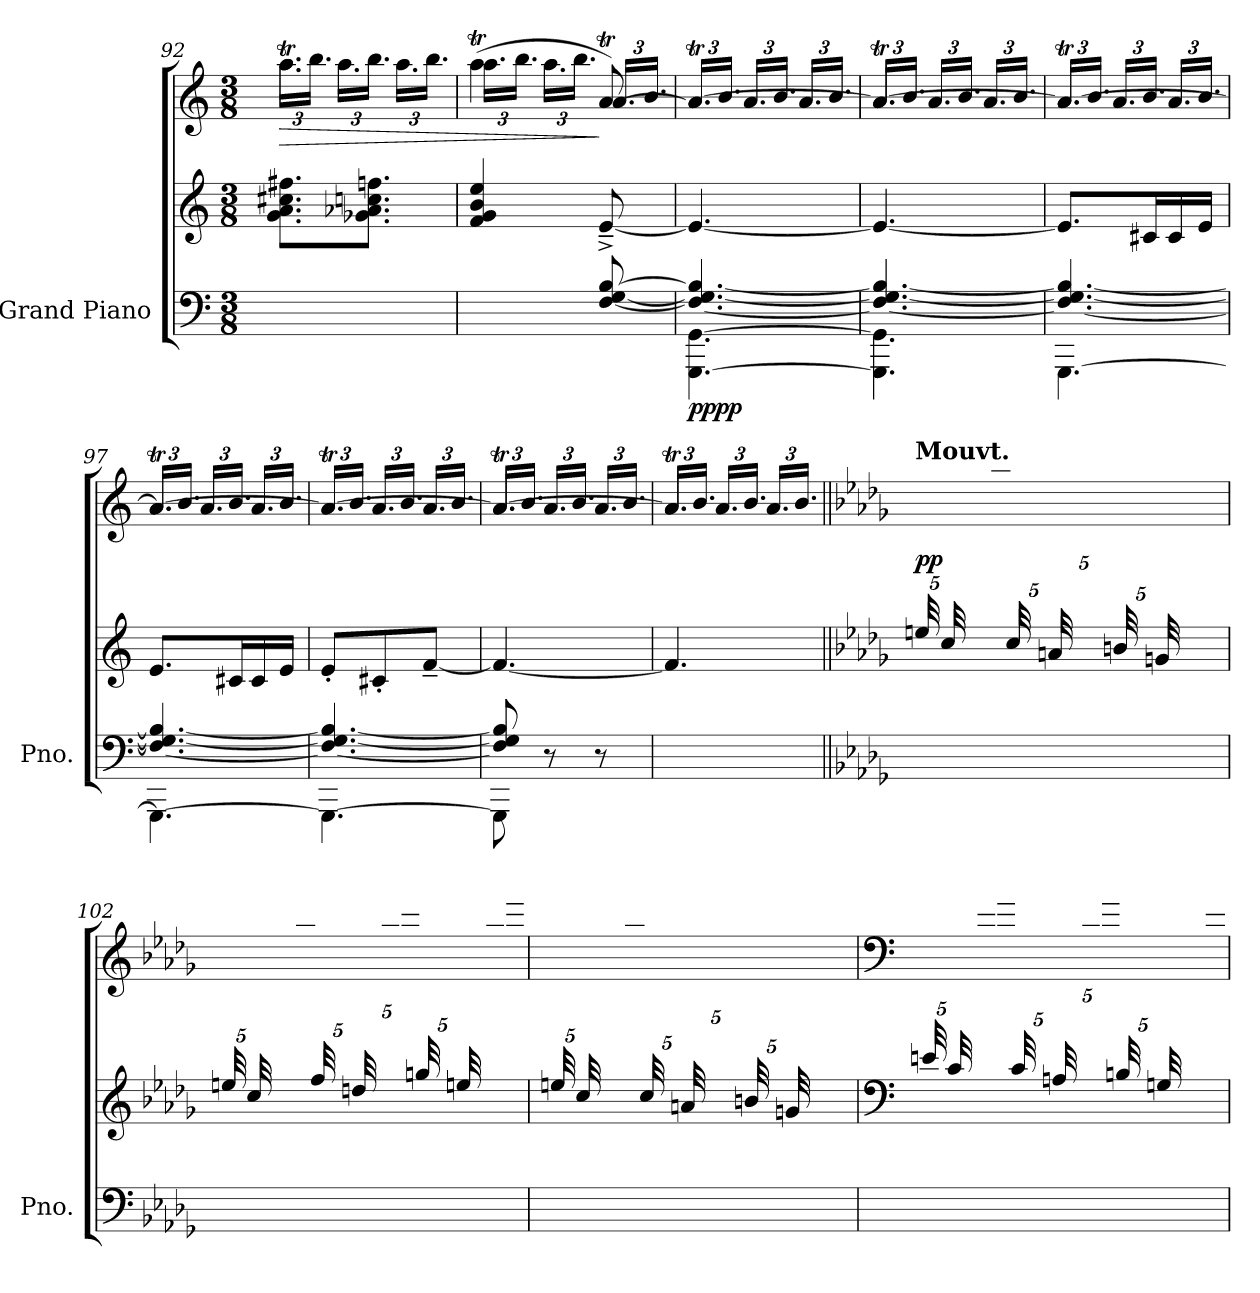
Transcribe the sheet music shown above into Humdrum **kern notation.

**kern	**kern	**kern	**dynam
*part1	*part1	*part1	*part1
*staff3	*staff2	*staff1	*staff1/2/3
*I"Grand Piano	*	*	*
*I'Pno.	*	*	*
*clefF4	*clefG2	*clefG2	*
*k[]	*k[]	*k[]	*
*M3/8	*M3/8	*M3/8	*
=92	=92	=92	=92
!	!	!	!LO:HP:b
*	*	*^	*
!	!	!	!	!LO:DY:n=1:b
!	!	!	!	!LO:DY:n=2:b
8.ryy	8.g\ 8.a\ 8.cc#X\ 8.ff#X\L	4.aaT\	24.aa!\L	> other-dynamics p
.	.	.	24.bb!\J	.
.	.	.	24.aa!\L	.
8.ryy	8.g-X\ 8.a-X\ 8.ccn\ 8.ffn\J	.	24.bb!\J	.
.	.	.	24.aa!\L	.
.	.	.	24.bbTTT!\J	.
=93	=93	=93	=93	=93
4ryy	4f/ 4g/ 4b/ 4ee/	(>4aaT\	24.aa!\L	.
.	.	.	24.bb!\J	.
.	.	.	24.aa!\L	.
.	.	.	24.bbTTT!\J	.
!	!	!	!	!LO:DY:n=1:b
[8F/ [8G/ [8B/	[8e~>^>/	[8aT/)	24.a!/L	] other-dynamics
.	.	.	24.bTTT!/J	.
!!LO:LB:g=z	!!
=94	=94	=94	=94	=94
*^	*	*	*	*
!	!	!	!	!	!LO:DY:b=3
!	!	!	!	!	!LO:DY:n=1:b
[4.GGG\ [4.GG\	4.F/_ 4.G/_ 4.B/_	4.e/_	4.aT/_	24.a!/L	pp pp
.	.	.	.	24.b!/J	.
.	.	.	.	24.a!/L	.
.	.	.	.	24.b!/J	.
.	.	.	.	24.a!/L	.
.	.	.	.	24.bTTT!/J	.
=95	=95	=95	=95	=95	=95
4.GGG\] 4.GG\]	4.F/_ 4.G/_ 4.B/_	4.e/_	4.aT/_	24.a!/L	.
.	.	.	.	24.b!/J	.
.	.	.	.	24.a!/L	.
.	.	.	.	24.b!/J	.
.	.	.	.	24.a!/L	.
.	.	.	.	24.bTTT!/J	.
=96	=96	=96	=96	=96	=96
[4.GGG\	4.F/_ 4.G/_ 4.B/_	8.e/L]	4.aT/_	24.a!/L	.
.	.	.	.	24.b!/J	.
.	.	.	.	24.a!/L	.
.	.	16c#X/L	.	24.b!/J	.
.	.	16c#/	.	24.a!/L	.
.	.	16e/JJ	.	24.bTTT!/J	.
=97	=97	=97	=97	=97	=97
4.GGG\_	4.F/_ 4.G/_ 4.B/_	8.e/L	4.aT/_	24.a!/L	.
.	.	.	.	24.b!/J	.
.	.	.	.	24.a!/L	.
.	.	16c#X/L	.	24.b!/J	.
.	.	16c#/	.	24.a!/L	.
.	.	16e/JJ	.	24.bTTT!/J	.
=98	=98	=98	=98	=98	=98
4.GGG\_	4.F/_ 4.G/_ 4.B/_	8e'/L	4.aT/_	24.a!/L	.
.	.	.	.	24.b!/J	.
.	.	8c#X'/	.	24.a!/L	.
.	.	.	.	24.b!/J	.
.	.	[8f~/J	.	24.a!/L	.
.	.	.	.	24.bTTT!/J	.
=99	=99	=99	=99	=99	=99
8GGG\]	8F/] 8G/] 8B/]	4.f/_	4.aT/_	24.a!/L	.
.	.	.	.	24.b!/J	.
4ryy	8r	.	.	24.a!/L	.
.	.	.	.	24.b!/J	.
.	8r	.	.	24.a!/L	.
.	.	.	.	24.bTTT!/J	.
*v	*v	*	*	*	*
=100	=100	=100	=100	=100
4.ryy	4.f/]	4.aT/]	24.a!/L	.
.	.	.	24.b!/J	.
.	.	.	24.a!/L	.
.	.	.	24.b!/J	.
.	.	.	24.a!/L	.
.	.	.	24.bTTT!/J	.
!!LO:LB:g=z	!!
=101||	=101||	=101||	=101||	=101||
*k[b-e-a-d-g-]	*k[b-e-a-d-g-]	*k[b-e-a-d-g-]	*	*
*	*Xbrackettup	*	*	*
!	!	!LO:TX:a:B:t=Mouvt.	!	!
!	!	!	!	!LO:DY:a=2
4.ryy	(>40een/LLL	4.ryy	20ryy	pp
.	40cc/	.	.	.
.	20.ryy	.	40a-\	.
.	.	.	40ee-X\	.
.	.	.	40aa-\JJJ)	.
.	(>40cc/LLL	.	20ryy	.
.	40an/	.	.	.
.	20.ryy	.	40g-\	.
.	.	.	40dd-\	.
.	.	.	40gg-\JJJ)	.
.	(>40bn/LLL	.	20ryy	.
.	40gn/	.	.	.
.	20.ryy	.	40e-\	.
.	.	.	40b-X\	.
.	.	.	40ee-\JJJ)	.
=102	=102	=102	=102	=102
4.ryy	(>40een/LLL	4.ryy	20ryy	.
.	40cc/	.	.	.
.	20.ryy	.	40a-\	.
.	.	.	40ee-X\	.
.	.	.	40aa-\JJJ)	.
.	(>40ff/LLL	.	20ryy	.
.	40ddn/	.	.	.
.	20.ryy	.	40dd-X\	.
.	.	.	40aa-\	.
.	.	.	40ddd-\JJJ)	.
.	(>40ggn/LLL	.	20ryy	.
.	40een/	.	.	.
.	20.ryy	.	40ee-X\	.
.	.	.	40bb-\	.
.	.	.	40eee-\JJJ)	.
=103	=103	=103	=103	=103
4.ryy	(>40een/LLL	4.ryy	20ryy	.
.	40cc/	.	.	.
.	20.ryy	.	40a-\	.
.	.	.	40ee-X\	.
.	.	.	40aa-\JJJ)	.
.	(>40cc/LLL	.	20ryy	.
.	40an/	.	.	.
.	20.ryy	.	40g-\	.
.	.	.	40dd-\	.
.	.	.	40gg-\JJJ)	.
.	(>40bn/LLL	.	20ryy	.
.	40gn/	.	.	.
.	20.ryy	.	40e-\	.
.	.	.	40b-X\	.
.	.	.	40ee-\JJJ)	.
!!LO:LB:g=z	!!
=104	=104	=104	=104	=104
*	*clefF4	*clefF4	*	*
4.ryy	(>40en/LLL	4.ryy	20ryy	.
.	40c/	.	.	.
.	20.ryy	.	40A-\	.
.	.	.	40e-X\	.
.	.	.	40a-\JJJ)	.
.	(>40c/LLL	.	20ryy	.
.	40An/	.	.	.
.	20.ryy	.	40G-\	.
.	.	.	40d-\	.
.	.	.	40g-\JJJ)	.
.	(>40Bn/LLL	.	20ryy	.
.	40Gn/	.	.	.
.	20.ryy	.	40E-\	.
.	.	.	40B-X\	.
.	.	.	40e-\JJJ)	.
*	*	*v	*v	*
=	=	=	=
*-	*-	*-	*-
